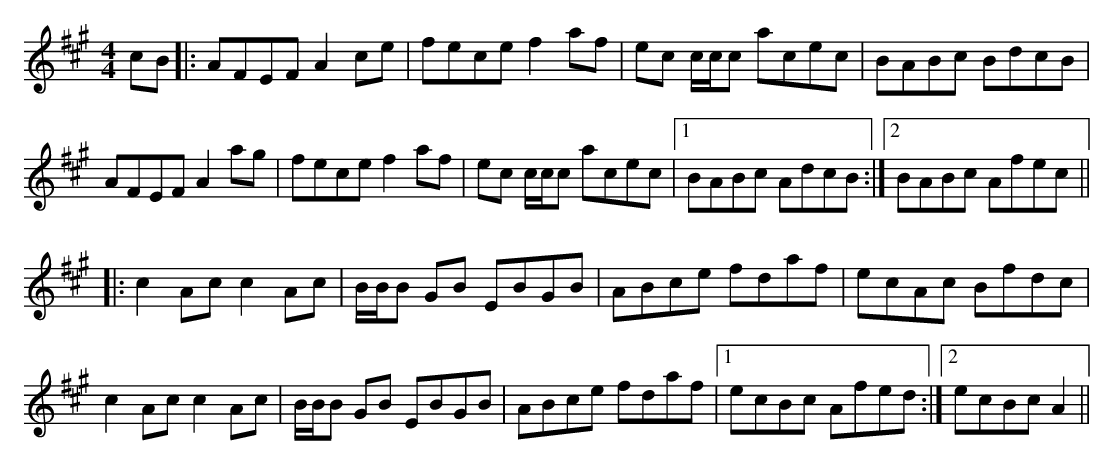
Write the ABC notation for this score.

X:1
M:4/4
K:A
cB|:AFEF A2ce|fece f2af|ec c/c/c acec|BABc BdcB|
AFEF A2ag|fece f2af|ec c/c/c acec|1 BABc AdcB:|2 BABc Afec||
|:c2Ac c2Ac|B/B/B GB EBGB|ABce fdaf|ecAc Bfdc|
c2Ac c2Ac|B/B/B GB EBGB|ABce fdaf|1 ecBc Afed:|2 ecBc A2||
